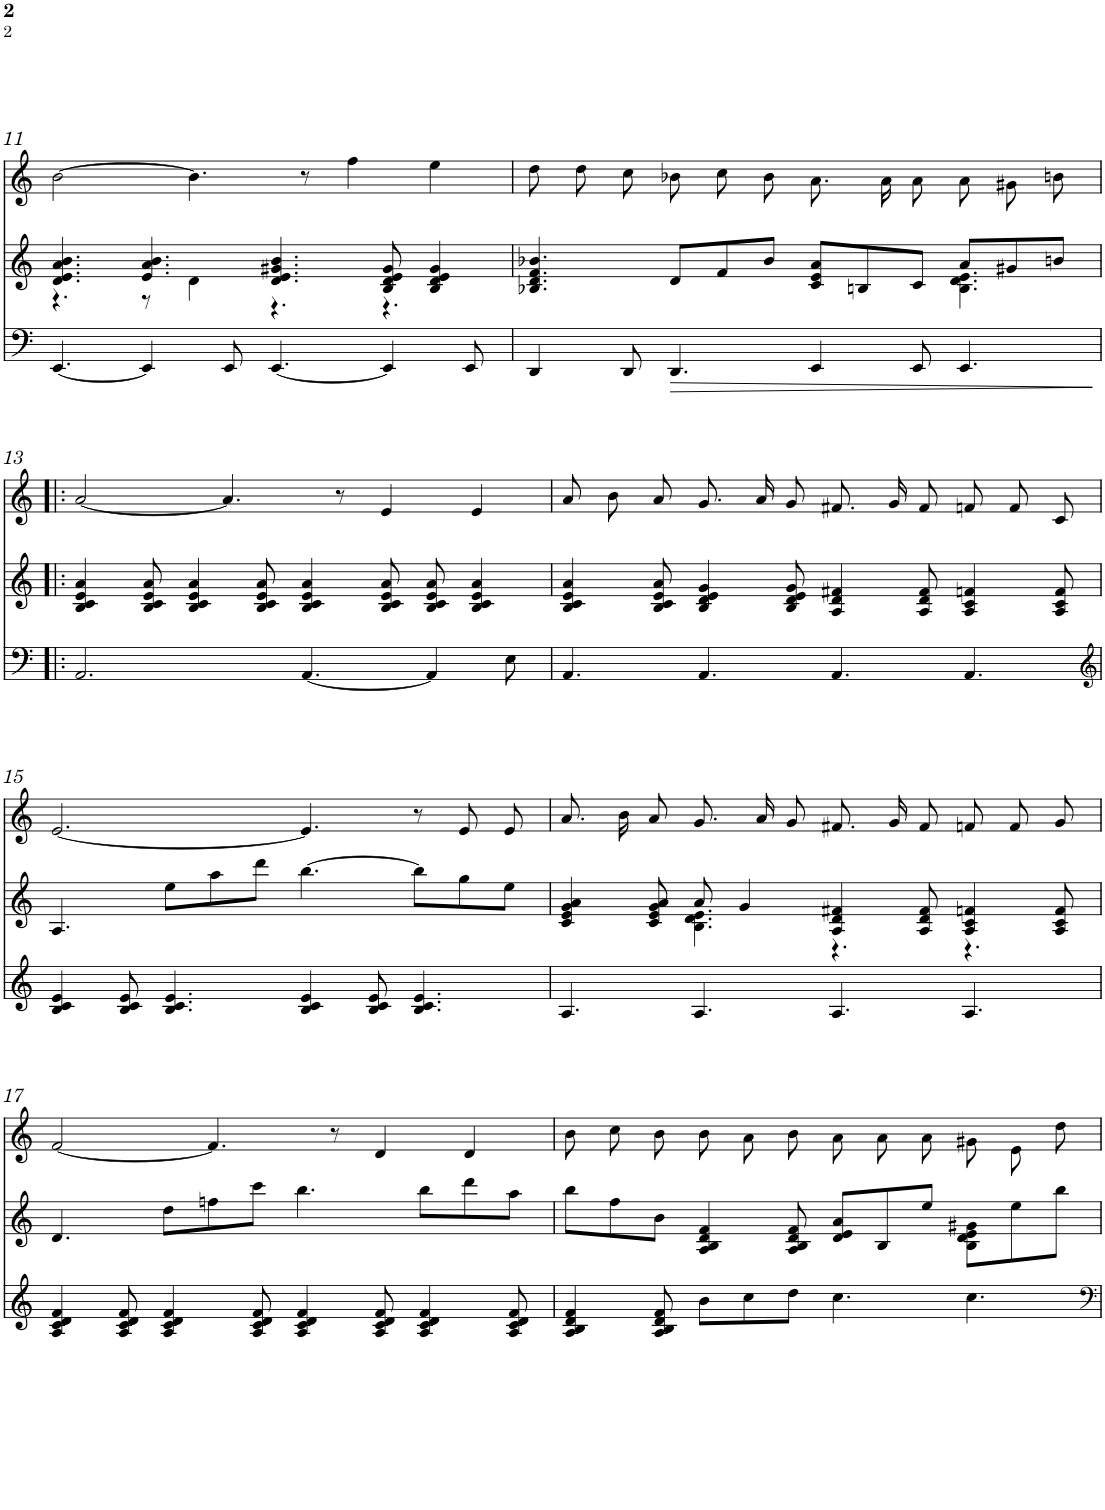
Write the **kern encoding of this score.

**kern	**dynam	**kern	**kern
*part3	*part3	*part2	*part1
*staff3	*staff3	*staff2	*staff1
*I"P3	*	*I"P2	*I"P1
!!LO:PB:g=z
*clefF4	*	*clefG2	*clefG2
*k[]	*	*k[]	*k[]
*M12/8	*	*M12/8	*M12/8
=11	=11	=11	=11
*	*	*^	*
[<4.EE/	.	4.d/ 4.e/ 4.a/ 4.b/	4.r	[>2b\
4EE/]	.	4.e/ 4.a/ 4.b/	8r	.
.	.	.	4d\	4.b\]
8EE/	.	.	.	.
[<4.EE/	.	4.d/ 4.e/ 4.g#X/ 4.b/	4.r	.
.	.	.	.	8r
.	.	.	.	4ff\
4EE/]	.	8B/ 8d/ 8e/ 8g#/	4.r	.
.	.	4B/ 4d/ 4e/ 4g#/	.	4ee\
8EE/	.	.	.	.
=12	=12	=12	=12	=12
4DD/	.	4.B-X/ 4.d/ 4.f/ 4.b-X/	4.ryy	8dd\L
.	.	.	.	8dd\
8DD/	.	.	.	8cc\J
!	!LO:HP:b	!	!	!
4.DD/	>	8d/L	4.ryy	8b-X\L
.	.	8f/	.	8cc\
.	.	8b-/J	.	8b-\J
4EE/	.	8c/ 8e/ 8a/L	4.ryy	8.a\L
.	.	8Bn/	.	.
.	.	.	.	16a\K
8EE/	.	8c/J	.	8a\J
4.EE/	.	8a/L	4.B\ 4.d\ 4.e\	8a\L
.	.	8g#X/	.	8g#X\
.	.	8bn/J	.	8bn\J
*	*	*v	*v	*
.	]	.	.
!!LO:LB:g=z
=13!|:	=13!|:	=13!|:	=13!|:
2.AA/	.	4B/ 4c/ 4e/ 4a/	[<2a/
.	.	8B/ 8c/ 8e/ 8a/	.
.	.	4B/ 4c/ 4e/ 4a/	.
.	.	.	4.a/]
.	.	8B/ 8c/ 8e/ 8a/	.
[<4.AA/	.	4B/ 4c/ 4e/ 4a/	.
.	.	.	8r
.	.	8B/ 8c/ 8e/ 8a/	4e/
4AA/]	.	8B/ 8c/ 8e/ 8a/	.
.	.	4B/ 4c/ 4e/ 4a/	4e/
8E\	.	.	.
=14	=14	=14	=14
4.AA/	.	4B/ 4c/ 4e/ 4a/	8a/L
.	.	.	8b/
.	.	8B/ 8c/ 8e/ 8a/	8a/J
4.AA/	.	4B/ 4d/ 4e/ 4g/	8.g/L
.	.	.	16a/K
.	.	8B/ 8d/ 8e/ 8g/	8g/J
4.AA/	.	4A/ 4d/ 4f#X/	8.f#X/L
.	.	.	16g/K
.	.	8A/ 8d/ 8f#/	8f#/J
4.AA/	.	4A/ 4c/ 4fn/	8fn/L
.	.	.	8f/
.	.	8A/ 8c/ 8f/	8c/J
!!LO:LB:g=z
=15	=15	=15	=15
*clefG2	*	*	*
4B/ 4c/ 4e/	.	4.A/	[<2.e/
8B/ 8c/ 8e/	.	.	.
4.B/ 4.c/ 4.e/	.	8ee\L	.
.	.	8aa\	.
.	.	8ddd\J	.
4B/ 4c/ 4e/	.	[>4.bb\	4.e/]
8B/ 8c/ 8e/	.	.	.
4.B/ 4.c/ 4.e/	.	8bb\L]	8r
.	.	8gg\	8e/L
.	.	8ee\J	8e/J
=16	=16	=16	=16
*	*	*^	*
4.A/	.	4c/ 4e/ 4g/ 4a/	4.ryy	8.a/L
.	.	.	.	16b/K
.	.	8c/ 8e/ 8g/ 8a/	.	8a/J
4.A/	.	8a/	4.B\ 4.d\ 4.e\	8.g/L
.	.	4g/	.	.
.	.	.	.	16a/K
.	.	.	.	8g/J
4.A/	.	4A/ 4d/ 4f#X/	4.r	8.f#X/L
.	.	.	.	16g/K
.	.	8A/ 8d/ 8f#/	.	8f#/J
4.A/	.	4A/ 4c/ 4fn/	4.r	8fn/L
.	.	.	.	8f/
.	.	8A/ 8c/ 8f/	.	8g/J
*	*	*v	*v	*
!!LO:LB:g=z
=17	=17	=17	=17
4A/ 4c/ 4d/ 4f/	.	4.d/	[<2f/
8A/ 8c/ 8d/ 8f/	.	.	.
4A/ 4c/ 4d/ 4f/	.	8dd\L	.
.	.	8ffn\	4.f/]
8A/ 8c/ 8d/ 8f/	.	8ccc\J	.
4A/ 4c/ 4d/ 4f/	.	4.bb\	.
.	.	.	8r
8A/ 8c/ 8d/ 8f/	.	.	4d/
4A/ 4c/ 4d/ 4f/	.	8bb\L	.
.	.	8ddd\	4d/
8A/ 8c/ 8d/ 8f/	.	8aa\J	.
=18	=18	=18	=18
4A/ 4B/ 4d/ 4f/	.	8bb\L	8b\L
.	.	8ff\	8cc\
8A/ 8B/ 8d/ 8f/	.	8b\J	8b\J
8b\L	.	4A/ 4B/ 4d/ 4f/	8b\L
8cc\	.	.	8a\
8dd\J	.	8A/ 8B/ 8d/ 8f/	8b\J
4.cc\	.	8d/ 8e/ 8a/L	8a\L
.	.	8B/	8a\
.	.	8ee/J	8a\J
4.cc\	.	8B\ 8d\ 8e\ 8g#X\L	8g#X\L
.	.	8ee\	8e\
.	.	8bb\J	8dd\J
=	=	=	=
*-	*-	*-	*-
